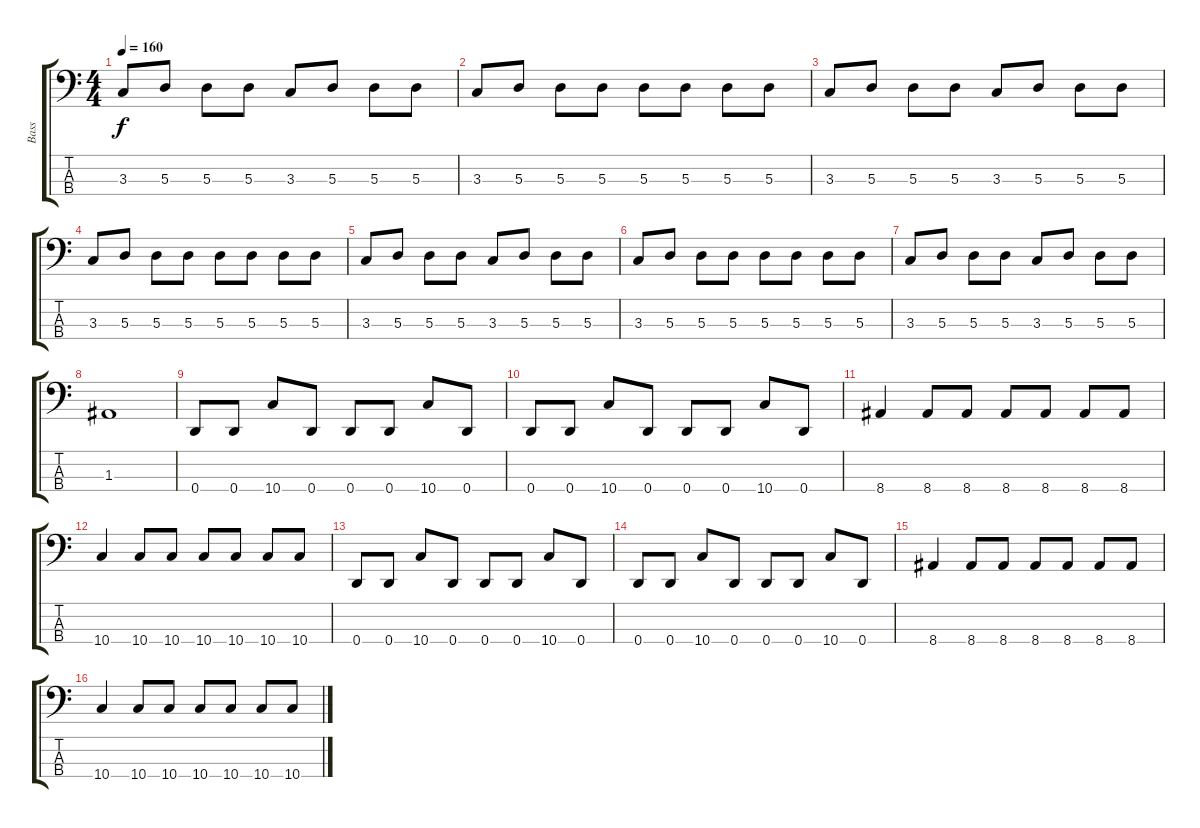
\track ("Bass" "Bass") {instrument electricbasspick}
\staff {score tabs}
\tuning (G2 D2 A1 D1) {hide}
\ts (4 4)
\tempo 160
\clef f4
\ks c
3.3.8{dy f} 5.3.8 5.3.8 5.3.8 3.3.8 5.3.8 5.3.8 5.3.8 |
3.3.8 5.3.8 5.3.8 5.3.8 5.3.8 5.3.8 5.3.8 5.3.8 |
3.3.8 5.3.8 5.3.8 5.3.8 3.3.8 5.3.8 5.3.8 5.3.8 |
3.3.8 5.3.8 5.3.8 5.3.8 5.3.8 5.3.8 5.3.8 5.3.8 |
3.3.8 5.3.8 5.3.8 5.3.8 3.3.8 5.3.8 5.3.8 5.3.8 |
3.3.8 5.3.8 5.3.8 5.3.8 5.3.8 5.3.8 5.3.8 5.3.8 |
3.3.8 5.3.8 5.3.8 5.3.8 3.3.8 5.3.8 5.3.8 5.3.8 |
1.3.1 |
0.4.8 0.4.8 10.4.8 0.4.8 0.4.8 0.4.8 10.4.8 0.4.8 |
0.4.8 0.4.8 10.4.8 0.4.8 0.4.8 0.4.8 10.4.8 0.4.8 |
8.4.4 8.4.8 8.4.8 8.4.8 8.4.8 8.4.8 8.4.8 |
10.4.4 10.4.8 10.4.8 10.4.8 10.4.8 10.4.8 10.4.8 |
0.4.8 0.4.8 10.4.8 0.4.8 0.4.8 0.4.8 10.4.8 0.4.8 |
0.4.8 0.4.8 10.4.8 0.4.8 0.4.8 0.4.8 10.4.8 0.4.8 |
8.4.4 8.4.8 8.4.8 8.4.8 8.4.8 8.4.8 8.4.8 |
10.4.4 10.4.8 10.4.8 10.4.8 10.4.8 10.4.8 10.4.8
